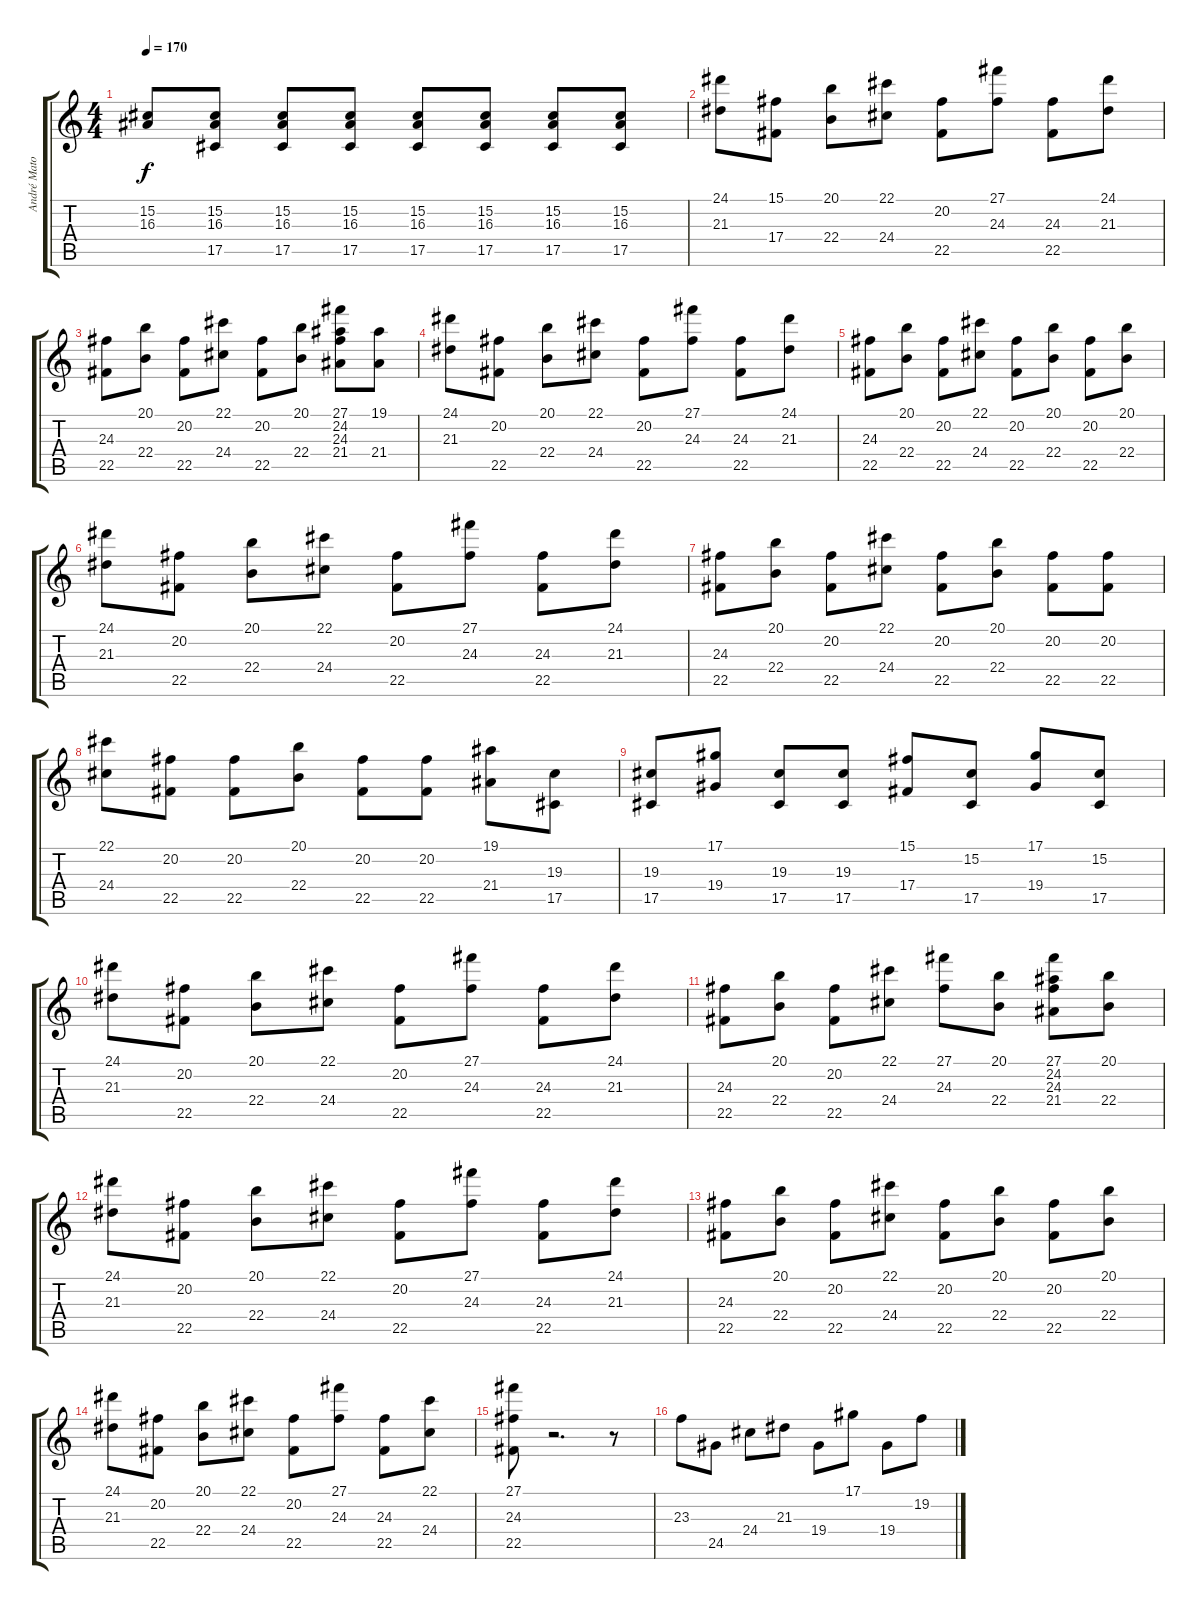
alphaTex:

\track ("André Matos (Teclado)" "André Mato") {instrument stringensemble1}
\staff {score tabs}
\tuning (Eb4 Bb3 Gb3 Db3 Ab2 Eb2) {hide}
\ts (4 4)
\tempo 170
\clef g2
\ks c
(15.2 16.3).8{dy f} (15.2 16.3 17.5).8 (15.2 16.3 17.5).8 (15.2 16.3 17.5).8 (15.2 16.3 17.5).8 (15.2 16.3 17.5).8 (15.2 16.3 17.5).8 (15.2 16.3 17.5).8 |
(24.1 21.3).8 (15.1 17.4).8 (20.1 22.4).8 (22.1 24.4).8 (20.2 22.5).8 (27.1 24.3).8 (24.3 22.5).8 (24.1 21.3).8 |
(24.3 22.5).8 (20.1 22.4).8 (20.2 22.5).8 (22.1 24.4).8 (20.2 22.5).8 (20.1 22.4).8 (27.1 24.2 24.3 21.4).8 (19.1 21.4).8 |
(24.1 21.3).8 (20.2 22.5).8 (20.1 22.4).8 (22.1 24.4).8 (20.2 22.5).8 (27.1 24.3).8 (24.3 22.5).8 (24.1 21.3).8 |
(24.3 22.5).8 (20.1 22.4).8 (20.2 22.5).8 (22.1 24.4).8 (20.2 22.5).8 (20.1 22.4).8 (20.2 22.5).8 (20.1 22.4).8 |
(24.1 21.3).8 (20.2 22.5).8 (20.1 22.4).8 (22.1 24.4).8 (20.2 22.5).8 (27.1 24.3).8 (24.3 22.5).8 (24.1 21.3).8 |
(24.3 22.5).8 (20.1 22.4).8 (20.2 22.5).8 (22.1 24.4).8 (20.2 22.5).8 (20.1 22.4).8 (20.2 22.5).8 (20.2 22.5).8 |
(22.1 24.4).8 (20.2 22.5).8 (20.2 22.5).8 (20.1 22.4).8 (20.2 22.5).8 (20.2 22.5).8 (19.1 21.4).8 (19.3 17.5).8 |
(19.3 17.5).8 (17.1 19.4).8 (19.3 17.5).8 (19.3 17.5).8 (15.1 17.4).8 (15.2 17.5).8 (17.1 19.4).8 (15.2 17.5).8 |
(24.1 21.3).8 (20.2 22.5).8 (20.1 22.4).8 (22.1 24.4).8 (20.2 22.5).8 (27.1 24.3).8 (24.3 22.5).8 (24.1 21.3).8 |
(24.3 22.5).8 (20.1 22.4).8 (20.2 22.5).8 (22.1 24.4).8 (27.1 24.3).8 (20.1 22.4).8 (27.1 24.2 24.3 21.4).8 (20.1 22.4).8 |
(24.1 21.3).8 (20.2 22.5).8 (20.1 22.4).8 (22.1 24.4).8 (20.2 22.5).8 (27.1 24.3).8 (24.3 22.5).8 (24.1 21.3).8 |
(24.3 22.5).8 (20.1 22.4).8 (20.2 22.5).8 (22.1 24.4).8 (20.2 22.5).8 (20.1 22.4).8 (20.2 22.5).8 (20.1 22.4).8 |
(24.1 21.3).8 (20.2 22.5).8 (20.1 22.4).8 (22.1 24.4).8 (20.2 22.5).8 (27.1 24.3).8 (24.3 22.5).8 (22.1 24.4).8 |
(27.1 24.3 22.5).8 r.2{d} r.8 |
23.3.8 24.5.8 24.4.8 21.3.8 19.4.8 17.1.8 19.4.8 19.2.8
